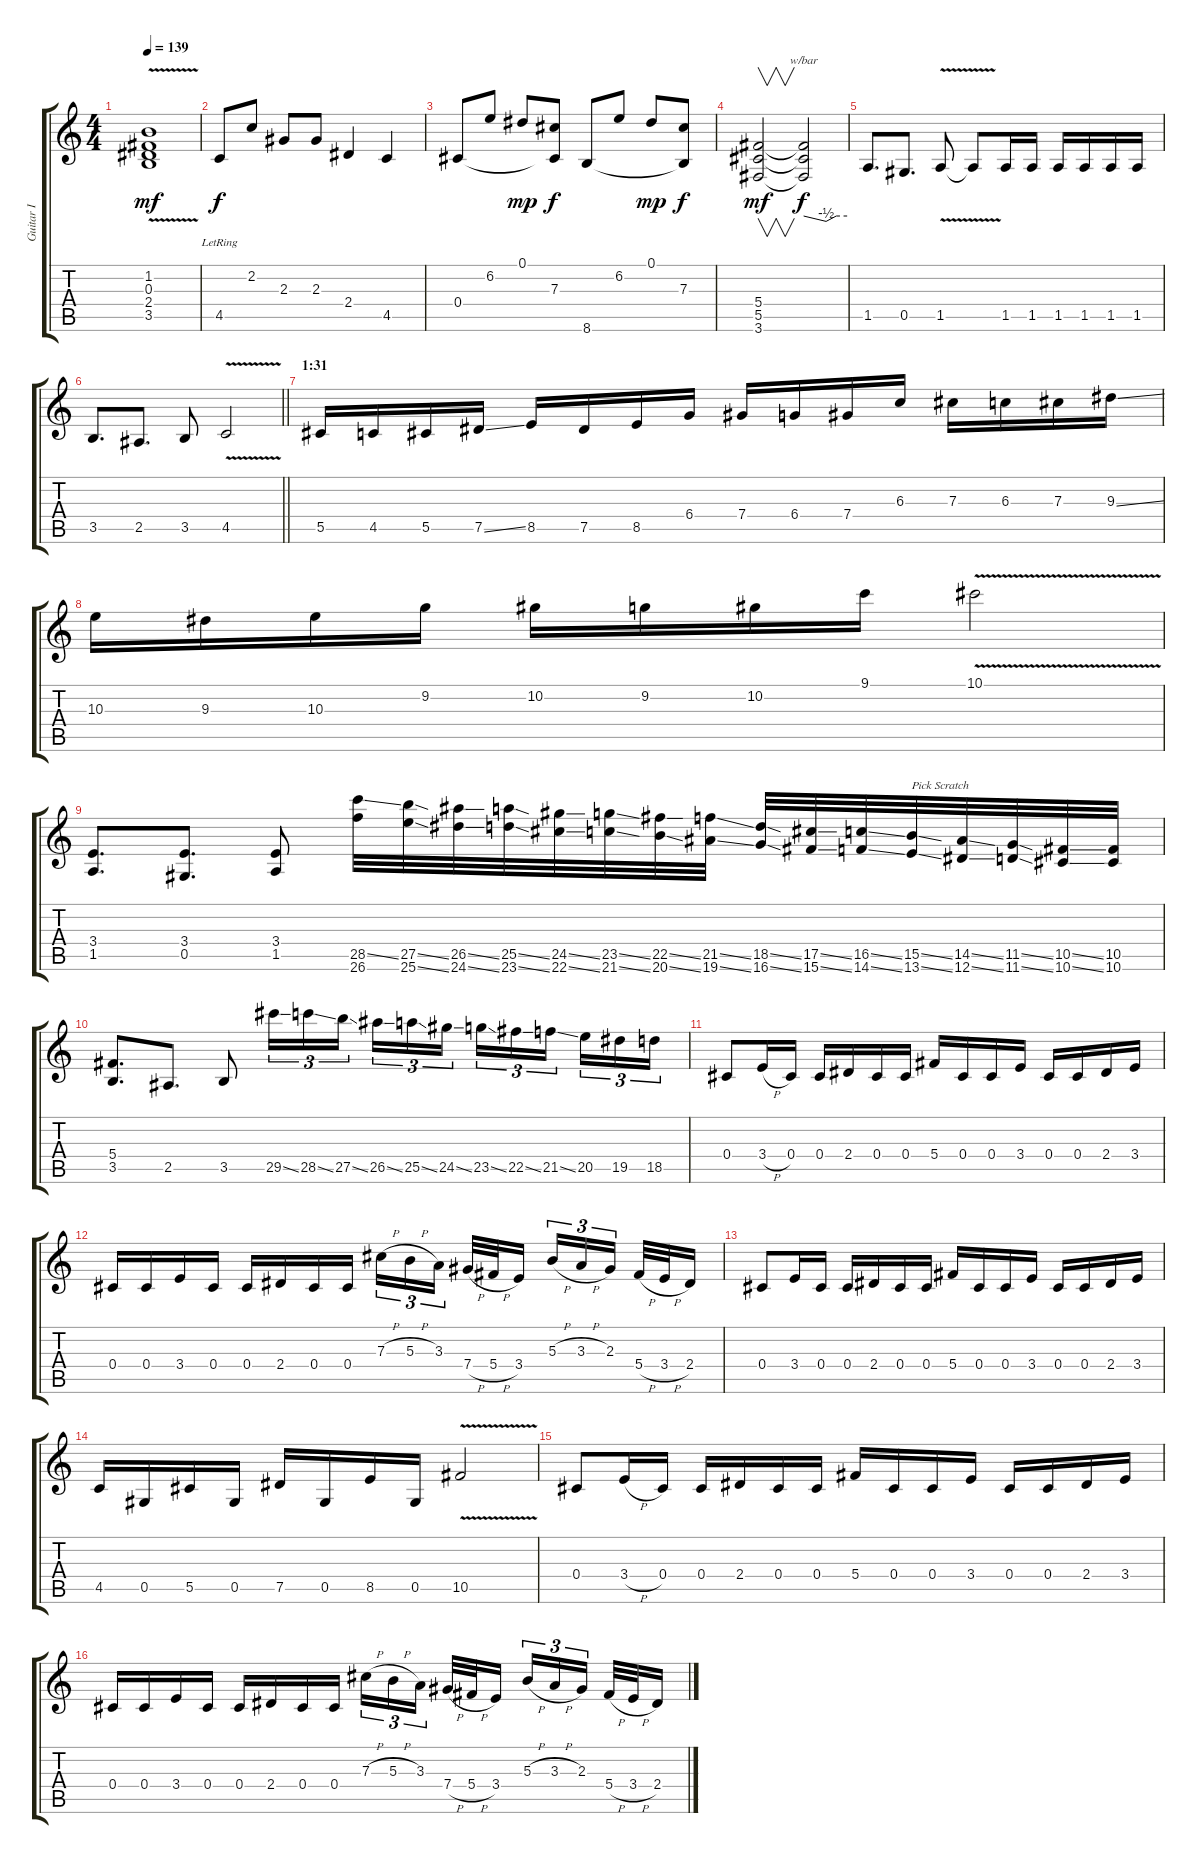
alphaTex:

\track ("Guitar I" "Guitar I") {instrument overdrivenguitar}
\staff {score tabs}
\tuning (Eb4 Bb3 Gb3 Db3 Ab2 Eb2) {hide}
\ts (4 4)
\tempo 139
\clef g2
\ks c
(1.2 0.3 2.4 3.5{v}).1{dy mf} |
4.5{lr}.8{dy f} 2.2.8 2.3.8 2.3.8 2.4.4 4.5.4 |
0.4.8 6.2.8 0.1.8{dy mp} (7.3 0.4{t}).8{dy f} 8.6.8 6.2.8 0.1.8{dy mp} (7.3 8.6{t}).8{dy f} |
(5.4 5.5 3.6).2{v dy mf} (5.4{t} 5.5{t} 3.6{t}).2{tbe (custom default 0 0 31 -2 45 0 60 0) dy f} |
1.5.8{d} 0.5.8{d} 1.5{v}.8 1.5{t}.8 1.5.16 1.5.16 1.5.16 1.5.16 1.5.16 1.5.16 |
\barLineRight lightlight
3.5.8{d} 2.5.8{d} 3.5.8 4.5{v}.2 |
\section ("" "1:31")
5.5.16{instrument overdrivenguitar} 4.5.16 5.5.16 7.5{ss}.16 8.5.16 7.5.16 8.5.16 6.4.16 7.4.16 6.4.16 7.4.16 6.3.16 7.3.16 6.3.16 7.3.16 9.3{ss}.16 |
10.3.16 9.3.16 10.3.16 9.2.16 10.2.16 9.2.16 10.2.16 9.1.16 10.1{v}.2 |
(3.4 1.5).8{d} (3.4 0.5).8{d} (3.4 1.5).8 (28.5{ss} 26.6).32{instrument guitarfretnoise} (27.5{ss} 25.6{ss}).32 (26.5{ss} 24.6{ss}).32 (25.5{ss} 23.6{ss}).32 (24.5{ss} 22.6{ss}).32 (23.5{ss} 21.6{ss}).32 (22.5{ss} 20.6{ss}).32 (21.5{ss} 19.6{ss}).32 (18.5{ss} 16.6{ss}).32 (17.5{ss} 15.6{ss}).32 (16.5{ss} 14.6{ss}).32 (15.5{ss} 13.6{ss}).32{txt "Pick Scratch"} (14.5{ss} 12.6{ss}).32 (11.5{ss} 11.6{ss}).32 (10.5{ss} 10.6{ss}).32 (10.5 10.6).32 |
(5.4 3.5).8{d instrument overdrivenguitar} 2.5.8{d} 3.5.8 29.5{ss}.16{tu (3 2) instrument guitarfretnoise} 28.5{ss}.16{tu (3 2)} 27.5{ss}.16{tu (3 2) beam splitsecondary} 26.5{ss}.16{tu (3 2)} 25.5{ss}.16{tu (3 2)} 24.5{ss}.16{tu (3 2)} 23.5{ss}.16{tu (3 2)} 22.5{ss}.16{tu (3 2)} 21.5{ss}.16{tu (3 2) beam splitsecondary} 20.5.16{tu (3 2)} 19.5.16{tu (3 2)} 18.5.16{tu (3 2)} |
0.4.8{instrument overdrivenguitar} 3.4{h}.16 0.4.16 0.4.16 2.4.16 0.4.16 0.4.16 5.4.16 0.4.16 0.4.16 3.4.16 0.4.16 0.4.16 2.4.16 3.4.16 |
0.4.16 0.4.16 3.4.16 0.4.16 0.4.16 2.4.16 0.4.16 0.4.16 7.3{h}.16{tu (3 2)} 5.3{h}.16{tu (3 2)} 3.3.16{tu (3 2) beam splitsecondary} 7.4{h}.32 5.4{h}.32 3.4.16 5.3{h}.16{tu (3 2)} 3.3{h}.16{tu (3 2)} 2.3.16{tu (3 2) beam splitsecondary} 5.4{h}.32 3.4{h}.32 2.4.16 |
0.4.8 3.4.16 0.4.16 0.4.16 2.4.16 0.4.16 0.4.16 5.4.16 0.4.16 0.4.16 3.4.16 0.4.16 0.4.16 2.4.16 3.4.16 |
4.5.16 0.5.16 5.5.16 0.5.16 7.5.16 0.5.16 8.5.16 0.5.16 10.5{v}.2 |
0.4.8 3.4{h}.16 0.4.16 0.4.16 2.4.16 0.4.16 0.4.16 5.4.16 0.4.16 0.4.16 3.4.16 0.4.16 0.4.16 2.4.16 3.4.16 |
0.4.16 0.4.16 3.4.16 0.4.16 0.4.16 2.4.16 0.4.16 0.4.16 7.3{h}.16{tu (3 2)} 5.3{h}.16{tu (3 2)} 3.3.16{tu (3 2) beam splitsecondary} 7.4{h}.32 5.4{h}.32 3.4.16 5.3{h}.16{tu (3 2)} 3.3{h}.16{tu (3 2)} 2.3.16{tu (3 2) beam splitsecondary} 5.4{h}.32 3.4{h}.32 2.4.16
